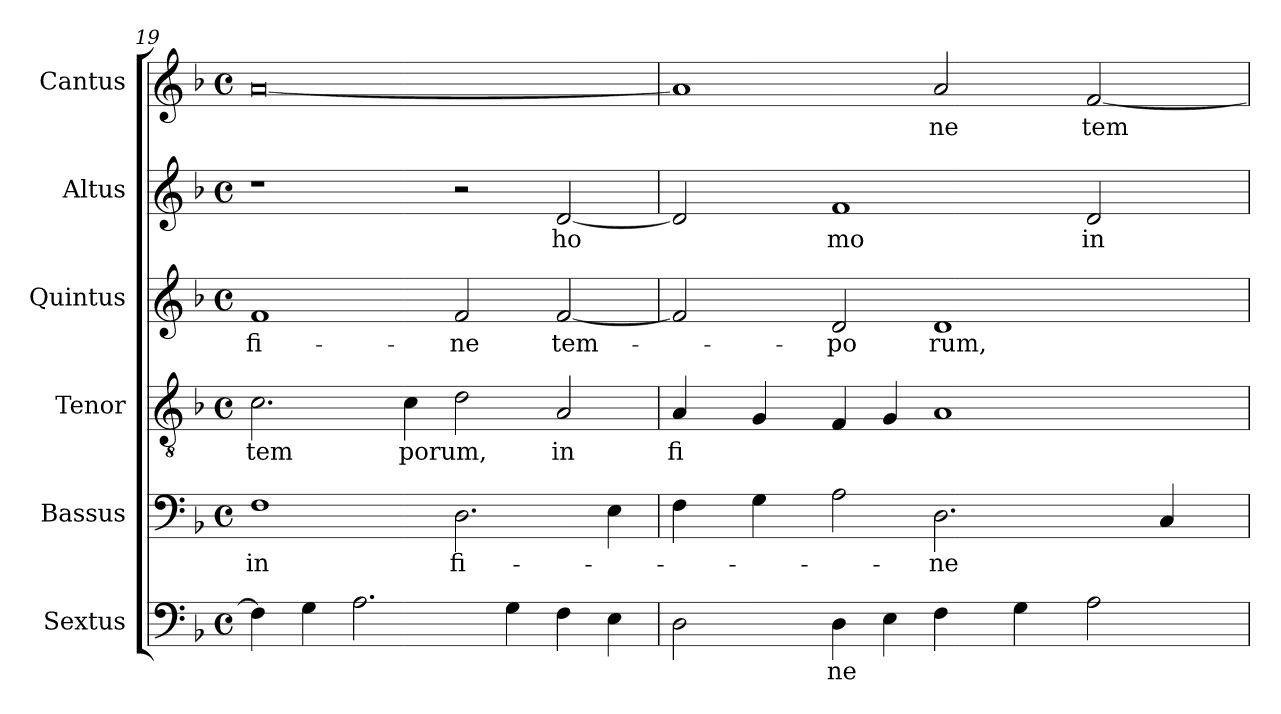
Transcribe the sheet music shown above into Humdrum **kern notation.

**kern	**text	**kern	**text	**kern	**text	**kern	**text	**kern	**text	**kern	**text
*part6	*part6	*part5	*part5	*part4	*part4	*part3	*part3	*part2	*part2	*part1	*part1
*staff6	*staff6	*staff5	*staff5	*staff4	*staff4	*staff3	*staff3	*staff2	*staff2	*staff1	*staff1
*I"Sextus	*	*I"Bassus	*	*I"Tenor	*	*I"Quintus	*	*I"Altus	*	*I"Cantus	*
*I'Sextus	*	*I'Bassus	*	*I'Tenor	*	*I'Quintus	*	*I'Altus	*	*I'Cantus	*
*clefF4	*	*clefF4	*	*clefGv2	*	*clefG2	*	*clefG2	*	*clefG2	*
*k[b-]	*	*k[b-]	*	*k[b-]	*	*k[b-]	*	*k[b-]	*	*k[b-]	*
*F:	*	*F:	*	*F:	*	*F:	*	*F:	*	*F:	*
*M4/4	*	*M4/4	*	*M4/4	*	*M4/4	*	*M4/4	*	*M4/4	*
*met(c)	*	*met(c)	*	*met(c)	*	*met(c)	*	*met(c)	*	*met(c)	*
=19	=19	=19	=19	=19	=19	=19	=19	=19	=19	=19	=19
!	!	!	!LO:LY:b:cj	!	!LO:LY:b:cj	!	!LO:LY:b:cj	!	!	!	!
4F\]	.	1F	in	2.c\	tem	1f	fi-	1r	.	[>0a	.
4G\	.	.	.	.	.	.	.	.	.	.	.
2.A\	.	.	.	.	.	.	.	.	.	.	.
!	!	!	!	!	!LO:LY:b	!	!	!	!	!	!
.	.	.	.	4c\	porum,	.	.	.	.	.	.
!	!	!	!LO:LY:b:cj	!	!	!	!LO:LY:b:cj	!	!	!	!
.	.	2.D\	fi-	2d\	.	2f/	-ne	2r	.	.	.
4G\	.	.	.	.	.	.	.	.	.	.	.
!	!	!	!	!	!LO:LY:b:cj	!	!LO:LY:b	!	!LO:LY:b:cj	!	!
4F\	.	.	.	2A/	in	[>2f/	tem-	[>2d/	ho	.	.
4E\	.	4E\	.	.	.	.	.	.	.	.	.
!!LO:PB:g=z
=20	=20	=20	=20	=20	=20	=20	=20	=20	=20	=20	=20
!	!	!	!	!	!LO:LY:b:cj	!	!	!	!	!	!
*^	*	*^	*	*^	*	*^	*	*	*	*^	*
2D\	16.ryy	.	4F\	4ryy	.	4A/	16ryy	fi	2f/]	16ryy	.	2d/]	.	1a]	4ryy	.
.	.	.	.	.	.	.	64ryy	.	.	1ryy	.	.	.	.	.	.
.	.	.	.	.	.	.	1ryy	.	.	.	.	.	.	.	.	.
.	1ryy	.	.	.	.	.	.	.	.	.	.	.	.	.	.	.
.	.	.	4G\	16.ryy	.	4G/	.	.	.	.	.	.	.	.	16ryy	.
.	.	.	.	.	.	.	.	.	.	.	.	.	.	.	64ryy	.
.	.	.	.	.	.	.	.	.	.	.	.	.	.	.	1ryy	.
.	.	.	.	1ryy	.	.	.	.	.	.	.	.	.	.	.	.
!	!	!LO:LY:b:cj	!	!	!	!	!	!	!	!	!LO:LY:b:cj	!	!LO:LY:b:cj	!	!	!
4D\	.	ne	2A\	.	.	4F/	.	.	2d/	.	-po	1f	mo	.	.	.
4E\	.	.	.	.	.	4G/	.	.	.	.	.	.	.	.	.	.
!	!	!	!	!	!LO:LY:b:cj	!	!	!	!	!	!LO:LY:b:cj	!	!	!	!	!LO:LY:b:cj
4F\	.	.	2.D\	.	-ne	1A	.	.	1d	.	rum,	.	.	2a/	.	ne
.	.	.	.	.	.	.	.	.	.	2...ryy	.	.	.	.	.	.
.	.	.	.	.	.	.	2ryy	.	.	.	.	.	.	.	.	.
.	2ryy	.	.	.	.	.	.	.	.	.	.	.	.	.	.	.
4G\	.	.	.	.	.	.	.	.	.	.	.	.	.	.	.	.
.	.	.	.	.	.	.	.	.	.	.	.	.	.	.	2ryy	.
.	.	.	.	2ryy	.	.	.	.	.	.	.	.	.	.	.	.
!	!	!	!	!	!	!	!	!	!	!	!	!	!LO:LY:b:cj	!	!	!LO:LY:b
2A\	.	.	.	.	.	.	.	.	.	.	.	2d/	in	[<2f/	.	tem
.	.	.	.	.	.	.	4ryy	.	.	.	.	.	.	.	.	.
.	4ryy	.	.	.	.	.	.	.	.	.	.	.	.	.	.	.
.	.	.	4C/	.	.	.	.	.	.	.	.	.	.	.	.	.
.	.	.	.	.	.	.	8ryy	.	.	.	.	.	.	.	8ryy	.
.	8ryy	.	.	8ryy	.	.	.	.	.	.	.	.	.	.	.	.
.	.	.	.	.	.	.	32.ryy	.	.	.	.	.	.	.	32.ryy	.
.	32ryy	.	.	32ryy	.	.	.	.	.	.	.	.	.	.	.	.
*v	*v	*	*	*	*	*v	*v	*	*v	*v	*	*	*	*v	*v	*
*	*	*v	*v	*	*	*	*	*	*	*	*	*
=	=	=	=	=	=	=	=	=	=	=	=
*-	*-	*-	*-	*-	*-	*-	*-	*-	*-	*-	*-
